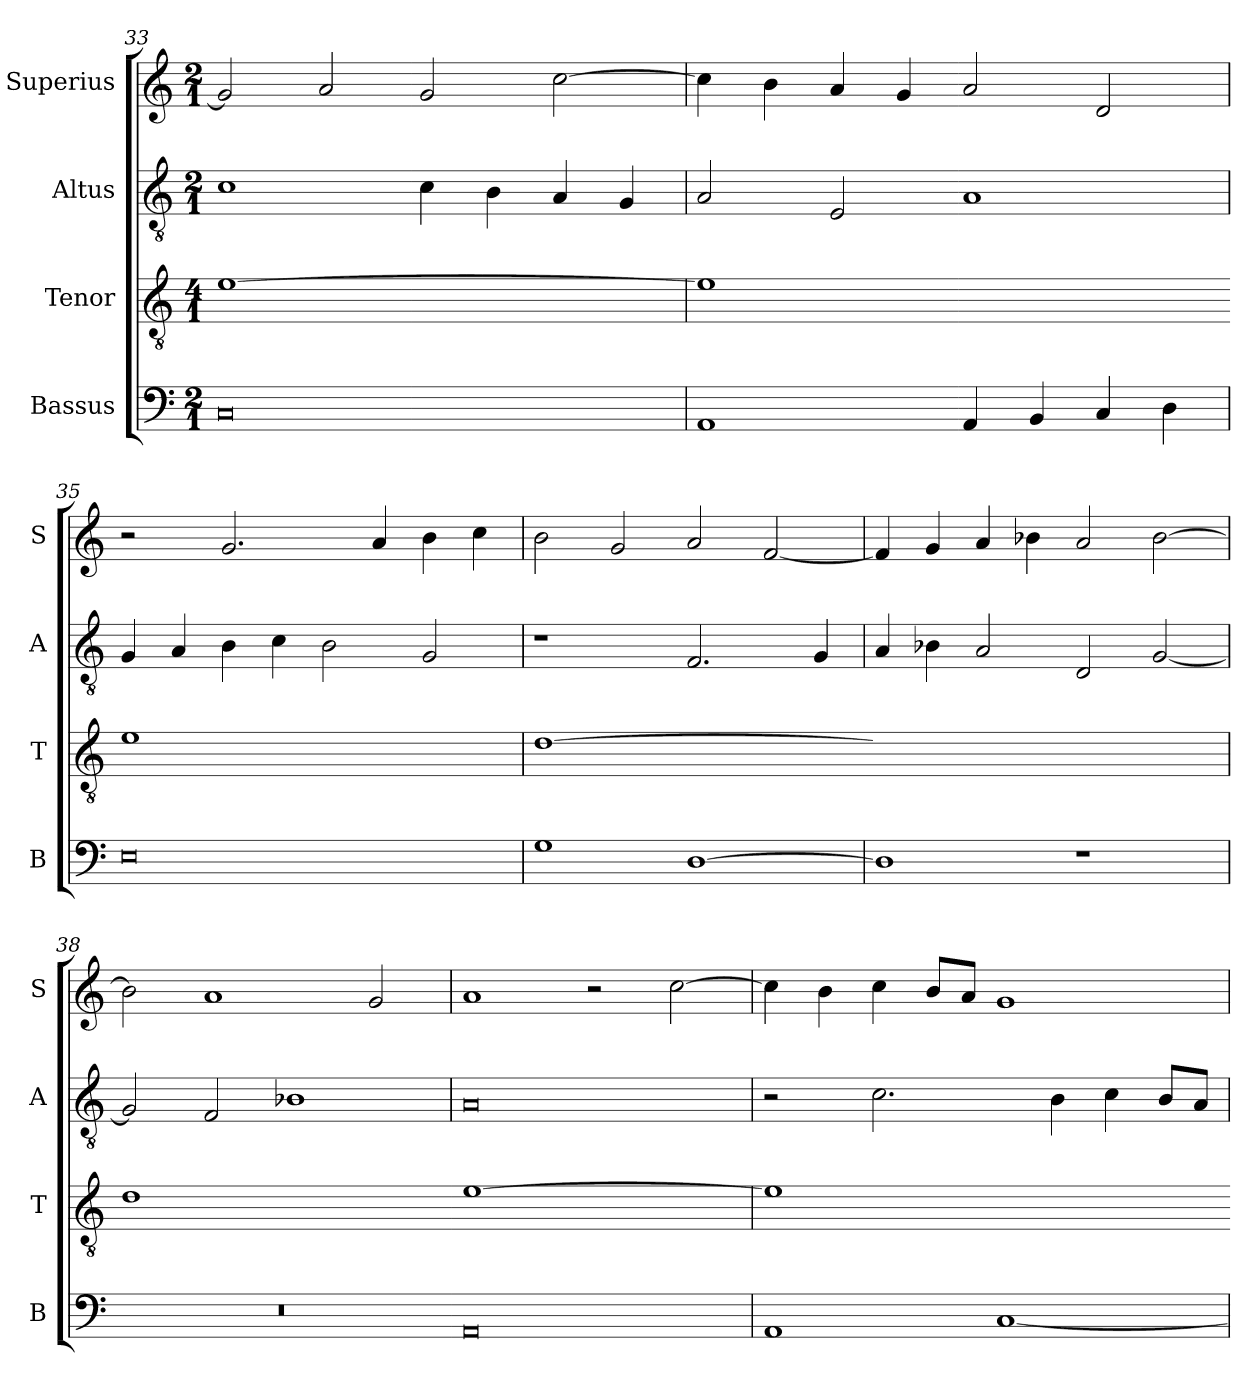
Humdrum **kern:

**kern	**kern	**kern	**kern
*part4	*part3	*part2	*part1
*staff4	*staff3	*staff2	*staff1
*I"Bassus	*I"Tenor	*I"Altus	*I"Superius
*I'B	*I'T	*I'A	*I'S
*clefF4	*clefGv2	*clefGv2	*clefG2
*k[]	*k[]	*k[]	*k[]
*M2/1	*M4/1	*M2/1	*M2/1
=33	=33	=33	=33
!	!LO:N:vis=1	!	!
0C	[0e	1c	2g/]
.	.	.	2a/
.	.	4c\	2g/
.	.	4B\	.
.	.	4A/	[2cc\
.	.	4G/	.
=34	=34	=34	=34
!	!LO:N:vis=1	!	!
1AA	0e]	2A/	4cc\]
.	.	.	4b\
.	.	2E/	4a/
.	.	.	4g/
4AA/	.	1A	2a/
4BB/	.	.	.
4C/	.	.	2d/
4D\	.	.	.
=35	=35-	=35	=35
!	!LO:N:vis=1	!	!
0E	0e	4G/	2r
.	.	4A/	.
.	.	4B\	2.g/
.	.	4c\	.
.	.	2B\	.
.	.	.	4a/
.	.	2G/	4b\
.	.	.	4cc\
=36	=36	=36	=36
!	!LO:N:vis=1	!	!
1G	[0d	1r	2b\
.	.	.	2g/
[1D	.	2.F/	2a/
.	.	.	[2f/
.	.	4G/	.
=37	=37-	=37	=37
!	!LO:N:vis=1	!	!
1D]	0dyy]	4A/	4f/]
.	.	4B-X\	4g/
.	.	2A/	4a/
.	.	.	4b-X\
1r	.	2D/	2a/
.	.	[2G/	[2b-\
=38	=38	=38	=38
!	!LO:N:vis=1	!	!
0r	0d	2G/]	2b-\]
.	.	2F/	1a
.	.	1B-X	.
.	.	.	2g/
=39	=39-	=39	=39
!	!LO:N:vis=1	!	!
0AA	[0e	0A	1a
.	.	.	2r
.	.	.	[2cc\
=40	=40	=40	=40
!	!LO:N:vis=1	!	!
1AA	0e]	2r	4cc\]
.	.	.	4b\
.	.	2.c\	4cc\
.	.	.	8b/L
.	.	.	8a/J
[1C	.	.	1g
.	.	4B\	.
.	.	4c\	.
.	.	8B/L	.
.	.	8A/J	.
=	=-	=	=
*-	*-	*-	*-
